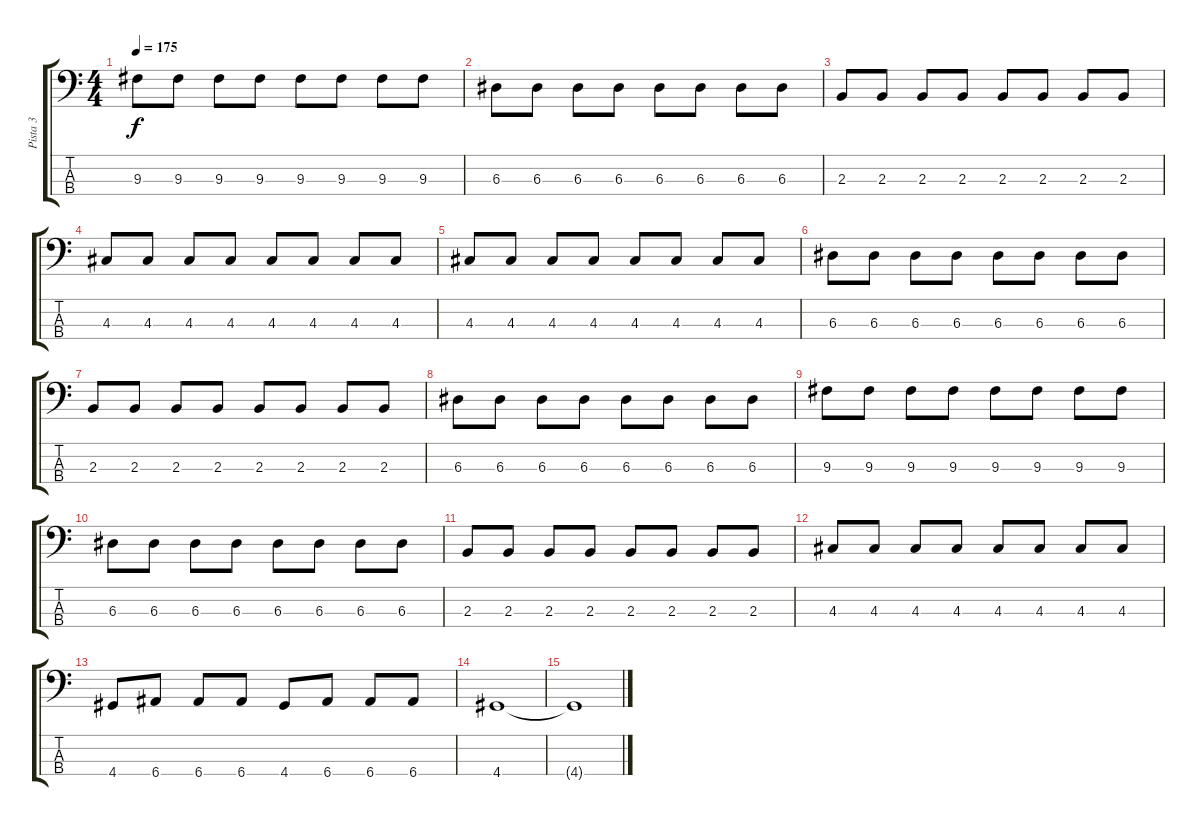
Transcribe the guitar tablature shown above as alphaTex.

\track ("Pista 3" "Pista 3") {instrument electricbassfinger}
\staff {score tabs}
\tuning (G2 D2 A1 E1) {hide}
\ts (4 4)
\tempo 175
\clef f4
\ks c
9.3.8{dy f} 9.3.8 9.3.8 9.3.8 9.3.8 9.3.8 9.3.8 9.3.8 |
6.3.8 6.3.8 6.3.8 6.3.8 6.3.8 6.3.8 6.3.8 6.3.8 |
2.3.8 2.3.8 2.3.8 2.3.8 2.3.8 2.3.8 2.3.8 2.3.8 |
4.3.8 4.3.8 4.3.8 4.3.8 4.3.8 4.3.8 4.3.8 4.3.8 |
4.3.8 4.3.8 4.3.8 4.3.8 4.3.8 4.3.8 4.3.8 4.3.8 |
6.3.8 6.3.8 6.3.8 6.3.8 6.3.8 6.3.8 6.3.8 6.3.8 |
2.3.8 2.3.8 2.3.8 2.3.8 2.3.8 2.3.8 2.3.8 2.3.8 |
6.3.8 6.3.8 6.3.8 6.3.8 6.3.8 6.3.8 6.3.8 6.3.8 |
9.3.8 9.3.8 9.3.8 9.3.8 9.3.8 9.3.8 9.3.8 9.3.8 |
6.3.8 6.3.8 6.3.8 6.3.8 6.3.8 6.3.8 6.3.8 6.3.8 |
2.3.8 2.3.8 2.3.8 2.3.8 2.3.8 2.3.8 2.3.8 2.3.8 |
4.3.8 4.3.8 4.3.8 4.3.8 4.3.8 4.3.8 4.3.8 4.3.8 |
4.4.8 6.4.8 6.4.8 6.4.8 4.4.8 6.4.8 6.4.8 6.4.8 |
4.4.1 |
4.4{t}.1
